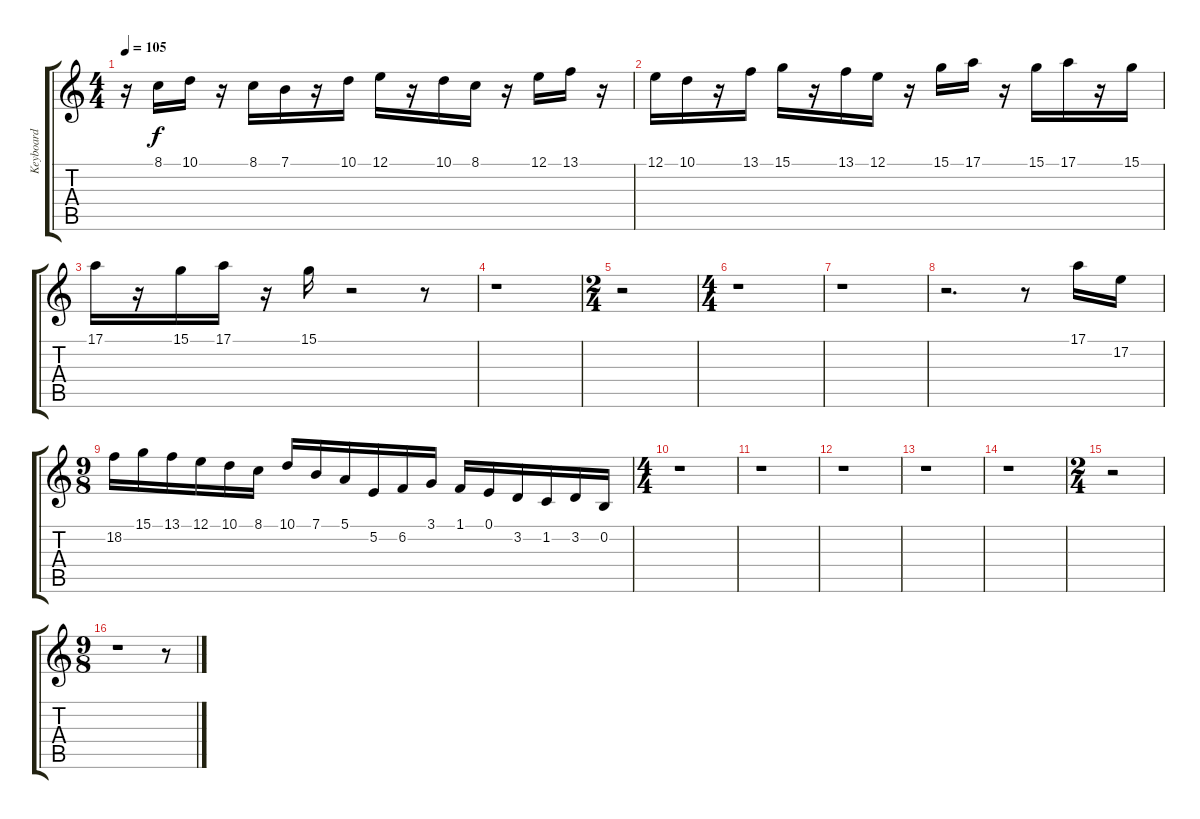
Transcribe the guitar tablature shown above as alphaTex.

\track ("Keyboard" "Keyboard") {instrument pad3polysynth}
\staff {score tabs}
\tuning (E4 B3 G3 D3 A2 E2) {hide}
\ts (4 4)
\tempo 105
\clef g2
\ks c
r.16{dy f} 8.1.16 10.1.16 r.16 8.1.16 7.1.16 r.16 10.1.16 12.1.16 r.16 10.1.16 8.1.16 r.16 12.1.16 13.1.16 r.16 |
12.1.16 10.1.16 r.16 13.1.16 15.1.16 r.16 13.1.16 12.1.16 r.16 15.1.16 17.1.16 r.16 15.1.16 17.1.16 r.16 15.1.16 |
17.1.16 r.16 15.1.16 17.1.16 r.16 15.1.16 r.2 r.8 |
r.1 |
\ts (2 4)
r.2 |
\ts (4 4)
r.1 |
r.1 |
r.2{d} r.8 17.1.16{volume 8} 17.2.16 |
\ts (9 8)
18.2.16 15.1.16 13.1.16 12.1.16 10.1.16 8.1.16 10.1.16 7.1.16 5.1.16 5.2.16 6.2.16 3.1.16 1.1.16 0.1.16 3.2.16 1.2.16 3.2.16 0.2.16 |
\ts (4 4)
r.1 |
r.1 |
r.1 |
r.1 |
r.1 |
\ts (2 4)
r.2 |
\ts (9 8)
r.1 r.8
